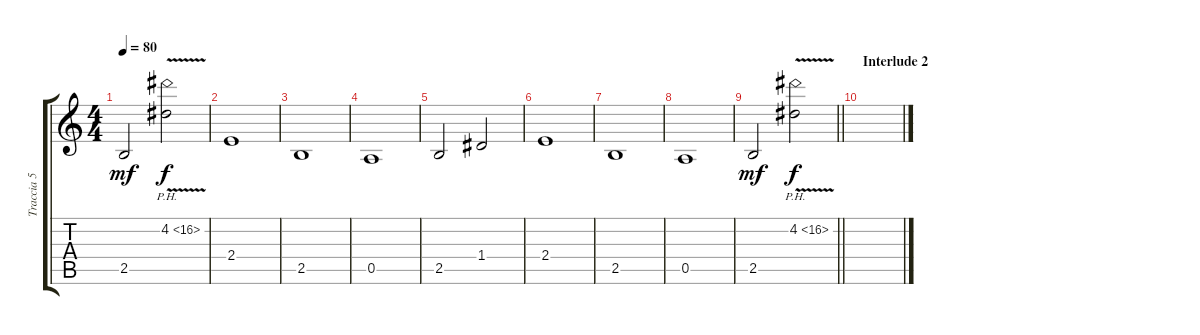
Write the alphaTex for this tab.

\track ("Traccia 5" "Traccia 5") {instrument distortionguitar}
\staff {score tabs}
\tuning (E4 B3 G3 D3 A2 E2) {hide}
\ts (4 4)
\tempo 80
\clef g2
\ks c
2.5.2{dy mf} 4.2{ph 12 v}.2{dy f} |
2.4.1 |
2.5.1 |
0.5.1 |
2.5.2 1.4.2 |
2.4.1 |
2.5.1 |
0.5.1 |
\barLineRight lightlight
2.5.2{dy mf} 4.2{ph 12 v}.2{dy f} |
\section ("" "Interlude 2")
